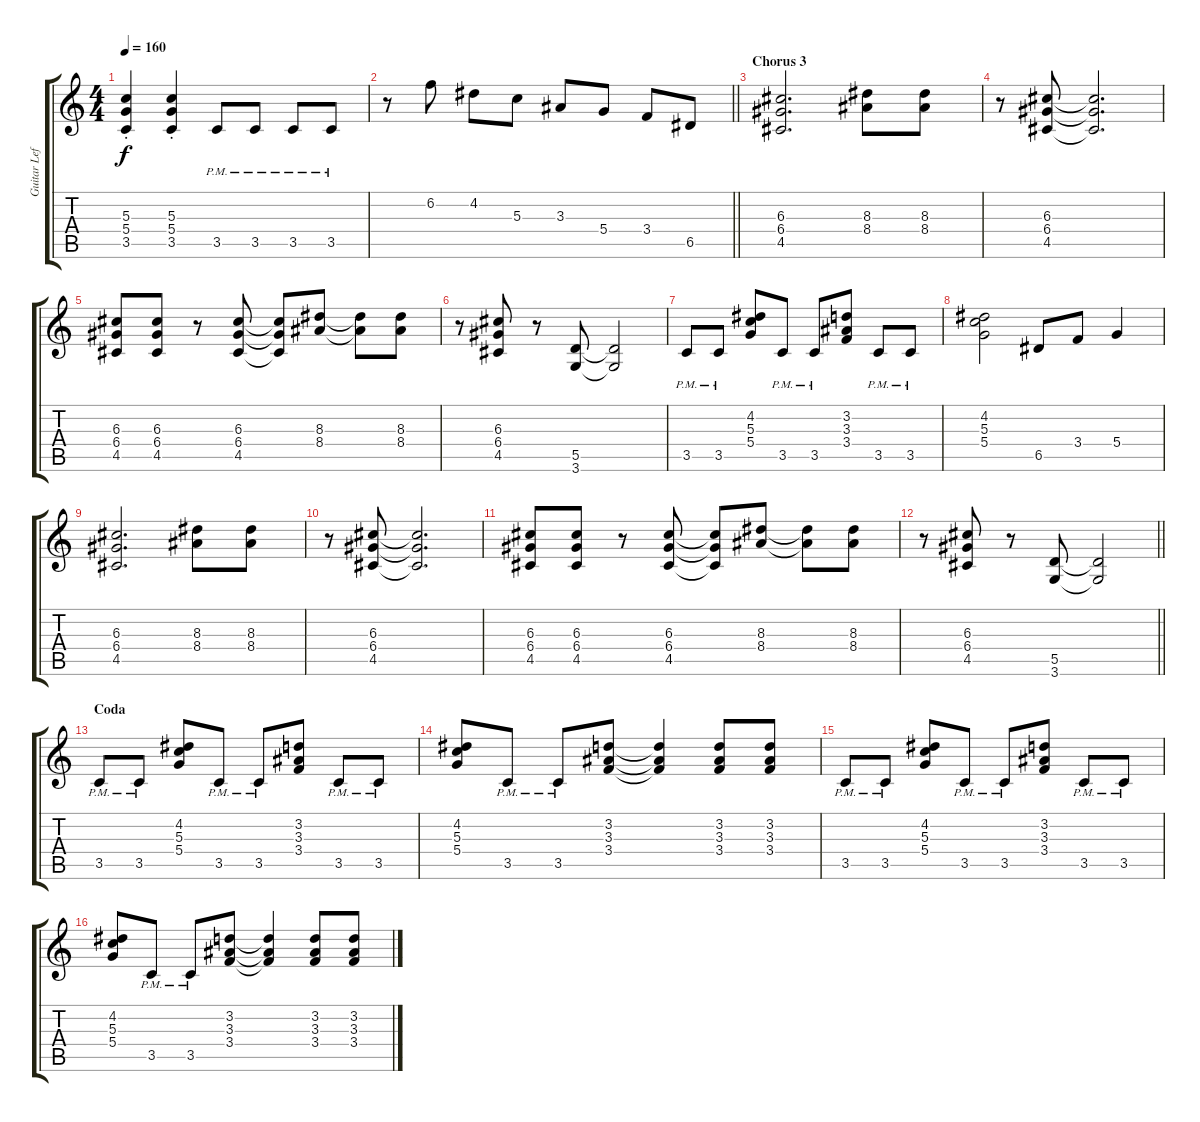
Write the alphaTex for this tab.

\track ("Guitar Left" "Guitar Lef") {instrument overdrivenguitar}
\staff {score tabs}
\tuning (E4 B3 G3 D3 A2 E2) {hide}
\ts (4 4)
\tempo 160
\clef g2
\ks c
(5.3{st} 5.4{st} 3.5{st}).4{dy f} (5.3{st} 5.4{st} 3.5{st}).4 3.5{pm}.8 3.5{pm}.8 3.5{pm}.8 3.5{pm}.8 |
\barLineRight lightlight
r.8 6.2.8 4.2.8 5.3.8 3.3.8 5.4.8 3.4.8 6.5.8 |
\section ("" "Chorus 3")
(6.3 6.4 4.5).2{d} (8.3 8.4).8 (8.3 8.4).8 |
r.8 (6.3 6.4 4.5).8 (6.3{t} 6.4{t} 4.5{t}).2{d} |
(6.3 6.4 4.5).8 (6.3 6.4 4.5).8 r.8 (6.3 6.4 4.5).8 (6.3{t} 6.4{t} 4.5{t}).8 (8.3 8.4).8 (8.3{t} 8.4{t}).8 (8.3 8.4).8 |
r.8 (6.3 6.4 4.5).8 r.8 (5.5 3.6).8 (5.5{t} 3.6{t}).2 |
3.5{pm}.8 3.5{pm}.8 (4.2 5.3 5.4).8 3.5{pm}.8 3.5{pm}.8 (3.2 3.3 3.4).8 3.5{pm}.8 3.5{pm}.8 |
(4.2 5.3 5.4).2 6.5.8 3.4.8 5.4.4 |
(6.3 6.4 4.5).2{d} (8.3 8.4).8 (8.3 8.4).8 |
r.8 (6.3 6.4 4.5).8 (6.3{t} 6.4{t} 4.5{t}).2{d} |
(6.3 6.4 4.5).8 (6.3 6.4 4.5).8 r.8 (6.3 6.4 4.5).8 (6.3{t} 6.4{t} 4.5{t}).8 (8.3 8.4).8 (8.3{t} 8.4{t}).8 (8.3 8.4).8 |
\barLineRight lightlight
r.8 (6.3 6.4 4.5).8 r.8 (5.5 3.6).8 (5.5{t} 3.6{t}).2 |
\section ("" "Coda")
3.5{pm}.8 3.5{pm}.8 (4.2 5.3 5.4).8 3.5{pm}.8 3.5{pm}.8 (3.2 3.3 3.4).8 3.5{pm}.8 3.5{pm}.8 |
(4.2 5.3 5.4).8 3.5{pm}.8 3.5{pm}.8 (3.2 3.3 3.4).8 (3.2{t} 3.3{t} 3.4{t}).4 (3.2 3.3 3.4).8 (3.2 3.3 3.4).8 |
3.5{pm}.8 3.5{pm}.8 (4.2 5.3 5.4).8 3.5{pm}.8 3.5{pm}.8 (3.2 3.3 3.4).8 3.5{pm}.8 3.5{pm}.8 |
(4.2 5.3 5.4).8 3.5{pm}.8 3.5{pm}.8 (3.2 3.3 3.4).8 (3.2{t} 3.3{t} 3.4{t}).4 (3.2 3.3 3.4).8 (3.2 3.3 3.4).8
